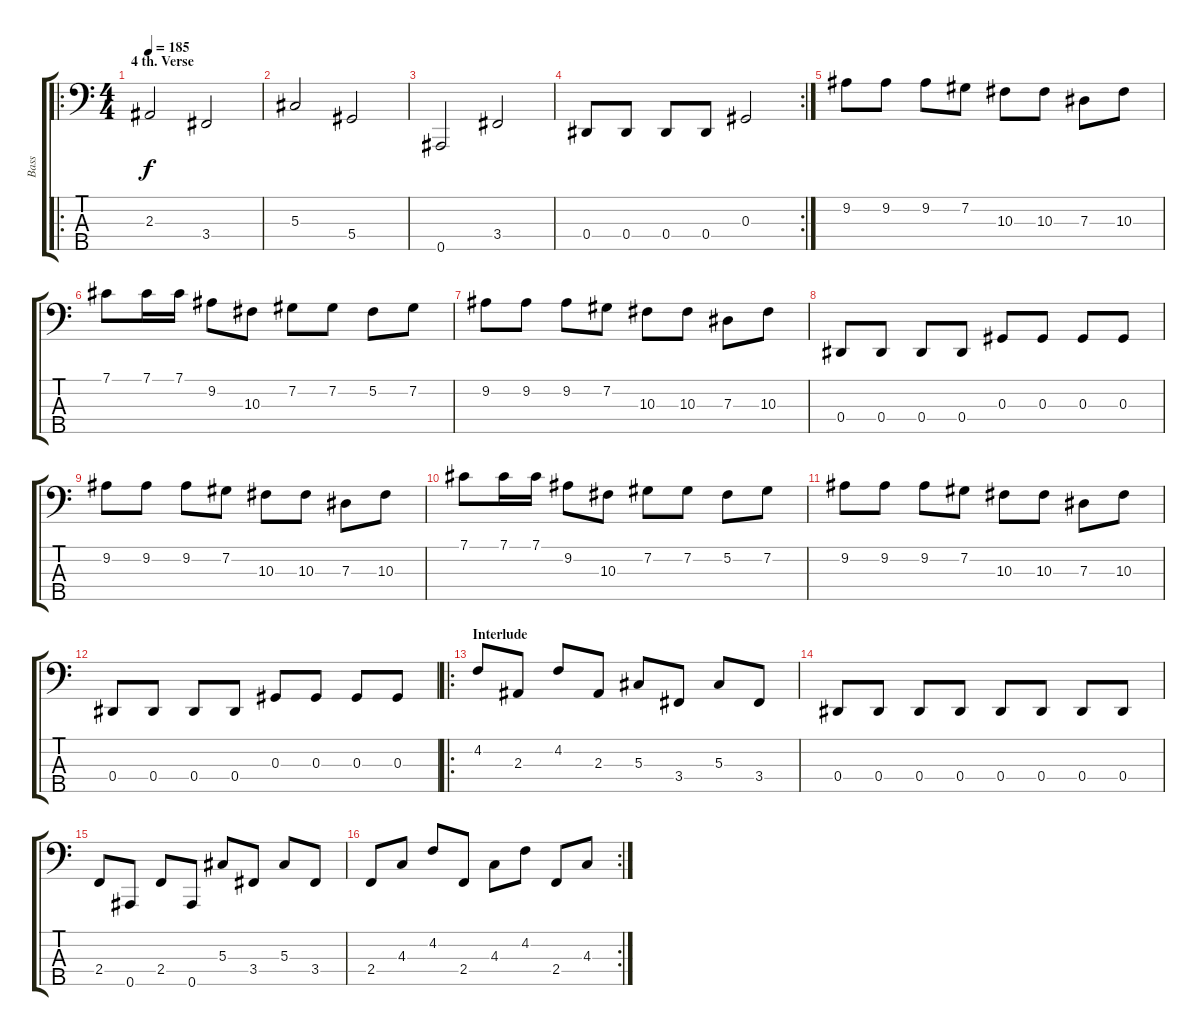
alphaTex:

\track ("Bass" "Bass") {instrument electricbassfinger}
\staff {score tabs}
\tuning (Gb2 Db2 Ab1 Eb1 Bb0) {hide}
\ro
\ts (4 4)
\section ("" "4 th. Verse")
\tempo 185
\clef f4
\ks c
2.3.2{dy f} 3.4.2 |
5.3.2 5.4.2 |
0.5.2 3.4.2 |
\rc 2
0.4.8 0.4.8 0.4.8 0.4.8 0.3.2 |
9.2.8 9.2.8 9.2.8 7.2.8 10.3.8 10.3.8 7.3.8 10.3.8 |
7.1.8 7.1.16 7.1.16 9.2.8 10.3.8 7.2.8 7.2.8 5.2.8 7.2.8 |
9.2.8 9.2.8 9.2.8 7.2.8 10.3.8 10.3.8 7.3.8 10.3.8 |
0.4.8 0.4.8 0.4.8 0.4.8 0.3.8 0.3.8 0.3.8 0.3.8 |
9.2.8 9.2.8 9.2.8 7.2.8 10.3.8 10.3.8 7.3.8 10.3.8 |
7.1.8 7.1.16 7.1.16 9.2.8 10.3.8 7.2.8 7.2.8 5.2.8 7.2.8 |
9.2.8 9.2.8 9.2.8 7.2.8 10.3.8 10.3.8 7.3.8 10.3.8 |
0.4.8 0.4.8 0.4.8 0.4.8 0.3.8 0.3.8 0.3.8 0.3.8 |
\ro
\section ("" "Interlude")
4.2.8 2.3.8 4.2.8 2.3.8 5.3.8 3.4.8 5.3.8 3.4.8 |
0.4.8 0.4.8 0.4.8 0.4.8 0.4.8 0.4.8 0.4.8 0.4.8 |
2.4.8 0.5.8 2.4.8 0.5.8 5.3.8 3.4.8 5.3.8 3.4.8 |
\rc 2
2.4.8 4.3.8 4.2.8 2.4.8 4.3.8 4.2.8 2.4.8 4.3.8
